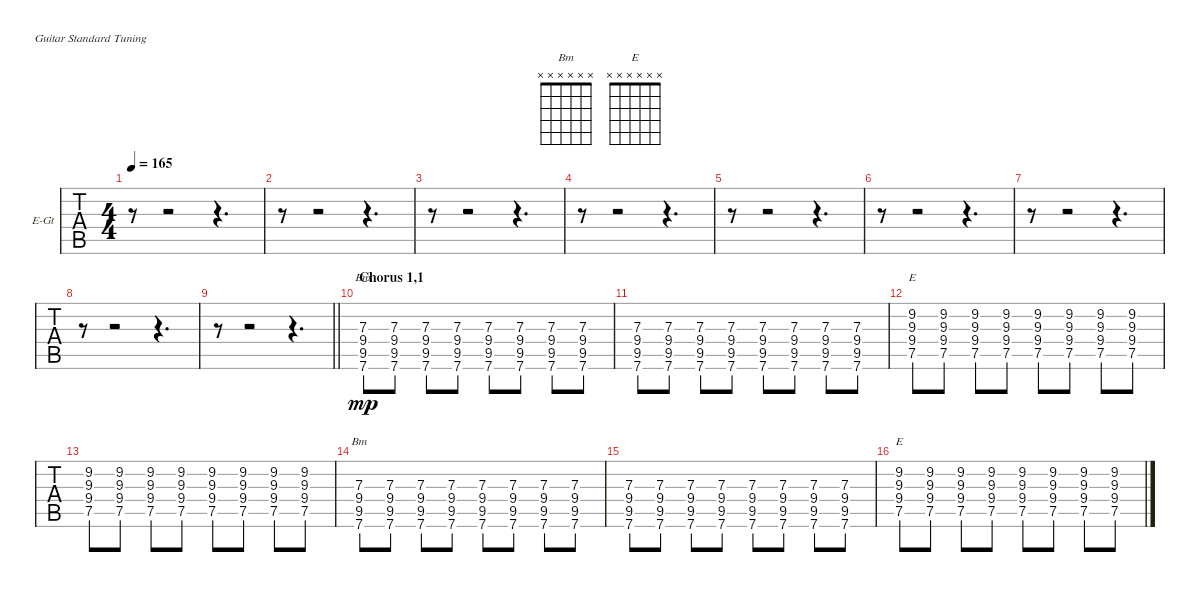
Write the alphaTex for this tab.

\bracketExtendMode groupsimilarinstruments
\firstSystemTrackNameOrientation horizontal
\otherSystemsTrackNameOrientation horizontal
\track ("Nick" "E-Gt") {instrument overdrivenguitar}
\staff {tabs}
\tuning (E4 B3 G3 D3 A2 E2)
\chord ("Bm" x x x x x x)
\chord ("E" x x x x x x)
\ts (4 4)
\tempo 165
\clef g2
\ks c
r.8{dy mp} r.2 r.4{d} |
r.8 r.2 r.4{d} |
r.8 r.2 r.4{d} |
r.8 r.2 r.4{d} |
r.8 r.2 r.4{d} |
r.8 r.2 r.4{d} |
r.8 r.2 r.4{d} |
r.8 r.2 r.4{d} |
\barLineRight lightlight
r.8 r.2 r.4{d} |
\section ("" "Chorus 1,1")
(7.3 9.4 9.5 7.6).8{ch "Bm"} (7.3 9.4 9.5 7.6).8 (7.3 9.4 9.5 7.6).8 (7.3 9.4 9.5 7.6).8 (7.3 9.4 9.5 7.6).8 (7.3 9.4 9.5 7.6).8 (7.3 9.4 9.5 7.6).8 (7.3 9.4 9.5 7.6).8 |
(7.3 9.4 9.5 7.6).8 (7.3 9.4 9.5 7.6).8 (7.3 9.4 9.5 7.6).8 (7.3 9.4 9.5 7.6).8 (7.3 9.4 9.5 7.6).8 (7.3 9.4 9.5 7.6).8 (7.3 9.4 9.5 7.6).8 (7.3 9.4 9.5 7.6).8 |
(9.2 9.3 9.4 7.5).8{ch "E"} (9.2 9.3 9.4 7.5).8 (9.2 9.3 9.4 7.5).8 (9.2 9.3 9.4 7.5).8 (9.2 9.3 9.4 7.5).8 (9.2 9.3 9.4 7.5).8 (9.2 9.3 9.4 7.5).8 (9.2 9.3 9.4 7.5).8 |
(9.2 9.3 9.4 7.5).8 (9.2 9.3 9.4 7.5).8 (9.2 9.3 9.4 7.5).8 (9.2 9.3 9.4 7.5).8 (9.2 9.3 9.4 7.5).8 (9.2 9.3 9.4 7.5).8 (9.2 9.3 9.4 7.5).8 (9.2 9.3 9.4 7.5).8 |
(7.3 9.4 9.5 7.6).8{ch "Bm"} (7.3 9.4 9.5 7.6).8 (7.3 9.4 9.5 7.6).8 (7.3 9.4 9.5 7.6).8 (7.3 9.4 9.5 7.6).8 (7.3 9.4 9.5 7.6).8 (7.3 9.4 9.5 7.6).8 (7.3 9.4 9.5 7.6).8 |
(7.3 9.4 9.5 7.6).8 (7.3 9.4 9.5 7.6).8 (7.3 9.4 9.5 7.6).8 (7.3 9.4 9.5 7.6).8 (7.3 9.4 9.5 7.6).8 (7.3 9.4 9.5 7.6).8 (7.3 9.4 9.5 7.6).8 (7.3 9.4 9.5 7.6).8 |
(9.2 9.3 9.4 7.5).8{ch "E"} (9.2 9.3 9.4 7.5).8 (9.2 9.3 9.4 7.5).8 (9.2 9.3 9.4 7.5).8 (9.2 9.3 9.4 7.5).8 (9.2 9.3 9.4 7.5).8 (9.2 9.3 9.4 7.5).8 (9.2 9.3 9.4 7.5).8
